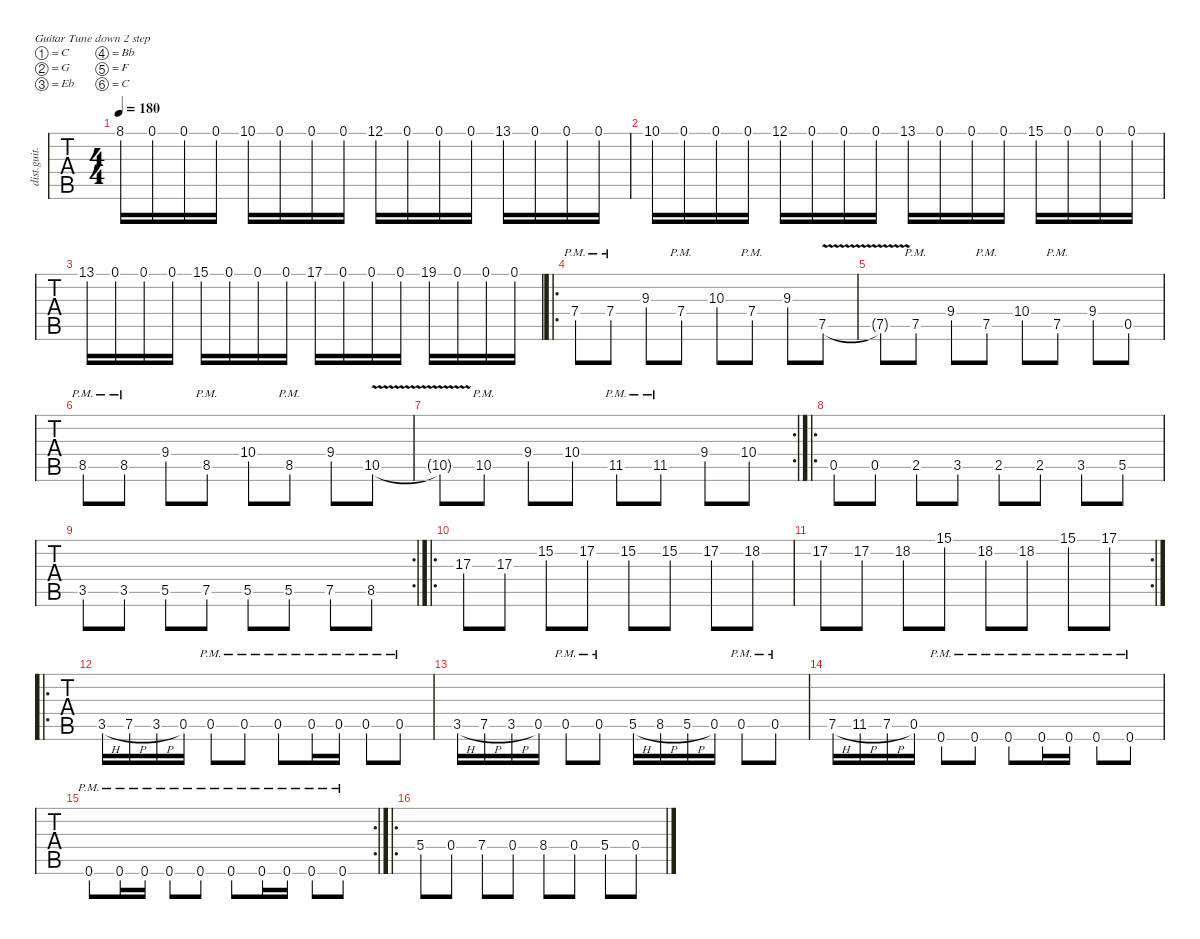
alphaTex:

\defaultSystemsLayout 4
\hideDynamics
\bracketExtendMode nobrackets
\otherSystemsTrackNameOrientation horizontal
\track ("Gtr. 2" "dist.guit.") {solo instrument distortionguitar}
\staff {tabs}
\tuning (C4 G3 Eb3 Bb2 F2 C2)
\ts (4 4)
\tempo 180
\clef g2
\ks fminor
8.1{acc b}.16{dy f} 0.1{acc forcenatural}.16 0.1{acc forcenatural}.16 0.1{acc forcenatural}.16 10.1{acc b}.16 0.1{acc forcenatural}.16 0.1{acc forcenatural}.16 0.1{acc forcenatural}.16 12.1{acc forcenatural}.16{ot 8va} 0.1{acc forcenatural}.16 0.1{acc forcenatural}.16 0.1{acc forcenatural}.16 13.1{acc b}.16{ot 8va} 0.1{acc forcenatural}.16 0.1{acc forcenatural}.16 0.1{acc forcenatural}.16 |
10.1{acc b}.16{ot 8va} 0.1{acc forcenatural}.16 0.1{acc forcenatural}.16 0.1{acc forcenatural}.16 12.1{acc forcenatural}.16{ot 8va} 0.1{acc forcenatural}.16 0.1{acc forcenatural}.16 0.1{acc forcenatural}.16 13.1{acc b}.16{ot 8va} 0.1{acc forcenatural}.16 0.1{acc forcenatural}.16 0.1{acc forcenatural}.16 15.1{acc b}.16{ot 8va} 0.1{acc forcenatural}.16 0.1{acc forcenatural}.16 0.1{acc forcenatural}.16 |
13.1{acc b}.16{ot 8va} 0.1{acc forcenatural}.16 0.1{acc forcenatural}.16 0.1{acc forcenatural}.16 15.1{acc b}.16{ot 8va} 0.1{acc forcenatural}.16 0.1{acc forcenatural}.16 0.1{acc forcenatural}.16 17.1{acc forcenatural}.16{ot 8va} 0.1{acc forcenatural}.16 0.1{acc forcenatural}.16 0.1{acc forcenatural}.16 19.1{acc forcenatural}.16{ot 8va} 0.1{acc forcenatural}.16 0.1{acc forcenatural}.16 0.1{acc forcenatural}.16 |
\ro
7.4{pm acc forcenatural}.8 7.4{pm acc forcenatural}.8 9.3{acc forcenatural}.8 7.4{pm acc forcenatural}.8 10.3{acc b}.8 7.4{pm acc forcenatural}.8 9.3{acc forcenatural}.8 7.5{v acc forcenatural}.8 |
7.5{v t acc forcenatural}.8 7.5{pm acc forcenatural}.8 9.4{acc forcenatural}.8 7.5{pm acc forcenatural}.8 10.4{acc b}.8 7.5{pm acc forcenatural}.8 9.4{acc forcenatural}.8 0.5{acc forcenatural}.8 |
8.5{pm acc b}.8 8.5{pm acc b}.8 9.4{acc forcenatural}.8 8.5{pm acc b}.8 10.4{acc b}.8 8.5{pm acc b}.8 9.4{acc forcenatural}.8 10.5{v acc b}.8 |
\rc 2
10.5{v t acc b}.8 10.5{pm acc b}.8 9.4{acc forcenatural}.8 10.4{acc b}.8 11.5{pm acc forcenatural}.8 11.5{pm acc forcenatural}.8 9.4{acc forcenatural}.8 10.4{acc b}.8 |
\ro
0.5{acc forcenatural}.8 0.5{acc forcenatural}.8 2.5{acc forcenatural}.8 3.5{acc b}.8 2.5{acc forcenatural}.8 2.5{acc forcenatural}.8 3.5{acc b}.8 5.5{acc b}.8 |
\rc 2
3.5{acc b}.8 3.5{acc b}.8 5.5{acc b}.8 7.5{acc forcenatural}.8 5.5{acc b}.8 5.5{acc b}.8 7.5{acc forcenatural}.8 8.5{acc b}.8 |
\ro
17.3{acc b}.8{ot 8va} 17.3{acc b}.8{ot 8va} 15.2{acc b}.8{ot 8va} 17.2{acc forcenatural}.8{ot 8va} 15.2{acc b}.8{ot 8va} 15.2{acc b}.8{ot 8va} 17.2{acc forcenatural}.8{ot 8va} 18.2{acc b}.8{ot 8va} |
\rc 2
17.2{acc forcenatural}.8{ot 8va} 17.2{acc forcenatural}.8{ot 8va} 18.2{acc b}.8{ot 8va} 15.1{acc b}.8{ot 8va} 18.2{acc b}.8{ot 8va} 18.2{acc b}.8{ot 8va} 15.1{acc b}.8{ot 8va} 17.1{acc forcenatural}.8{ot 8va} |
\ro
3.5{h acc b}.16 7.5{h acc forcenatural}.16 3.5{h acc b}.16 0.5{acc forcenatural}.16 0.5{pm acc forcenatural}.8 0.5{pm acc forcenatural}.8 0.5{pm acc forcenatural}.8 0.5{pm acc forcenatural}.16 0.5{pm acc forcenatural}.16 0.5{pm acc forcenatural}.8 0.5{pm acc forcenatural}.8 |
3.5{h acc b}.16 7.5{h acc forcenatural}.16 3.5{h acc b}.16 0.5{acc forcenatural}.16 0.5{pm acc forcenatural}.8 0.5{pm acc forcenatural}.8 5.5{h acc b}.16 8.5{h acc b}.16 5.5{h acc b}.16 0.5{acc forcenatural}.16 0.5{pm acc forcenatural}.8 0.5{pm acc forcenatural}.8 |
7.5{h acc forcenatural}.16 11.5{h acc forcenatural}.16 7.5{h acc forcenatural}.16 0.5{acc forcenatural}.16 0.6{pm acc forcenatural}.8 0.6{pm acc forcenatural}.8 0.6{pm acc forcenatural}.8 0.6{pm acc forcenatural}.16 0.6{pm acc forcenatural}.16 0.6{pm acc forcenatural}.8 0.6{pm acc forcenatural}.8 |
\rc 2
0.6{pm acc forcenatural}.8 0.6{pm acc forcenatural}.16 0.6{pm acc forcenatural}.16 0.6{pm acc forcenatural}.8 0.6{pm acc forcenatural}.8 0.6{pm acc forcenatural}.8 0.6{pm acc forcenatural}.16 0.6{pm acc forcenatural}.16 0.6{pm acc forcenatural}.8 0.6{pm acc forcenatural}.8 |
\ro
5.4{acc b}.8 0.4{acc b}.8 7.4{acc forcenatural}.8 0.4{acc b}.8 8.4{acc b}.8 0.4{acc b}.8 5.4{acc b}.8 0.4{acc b}.8
